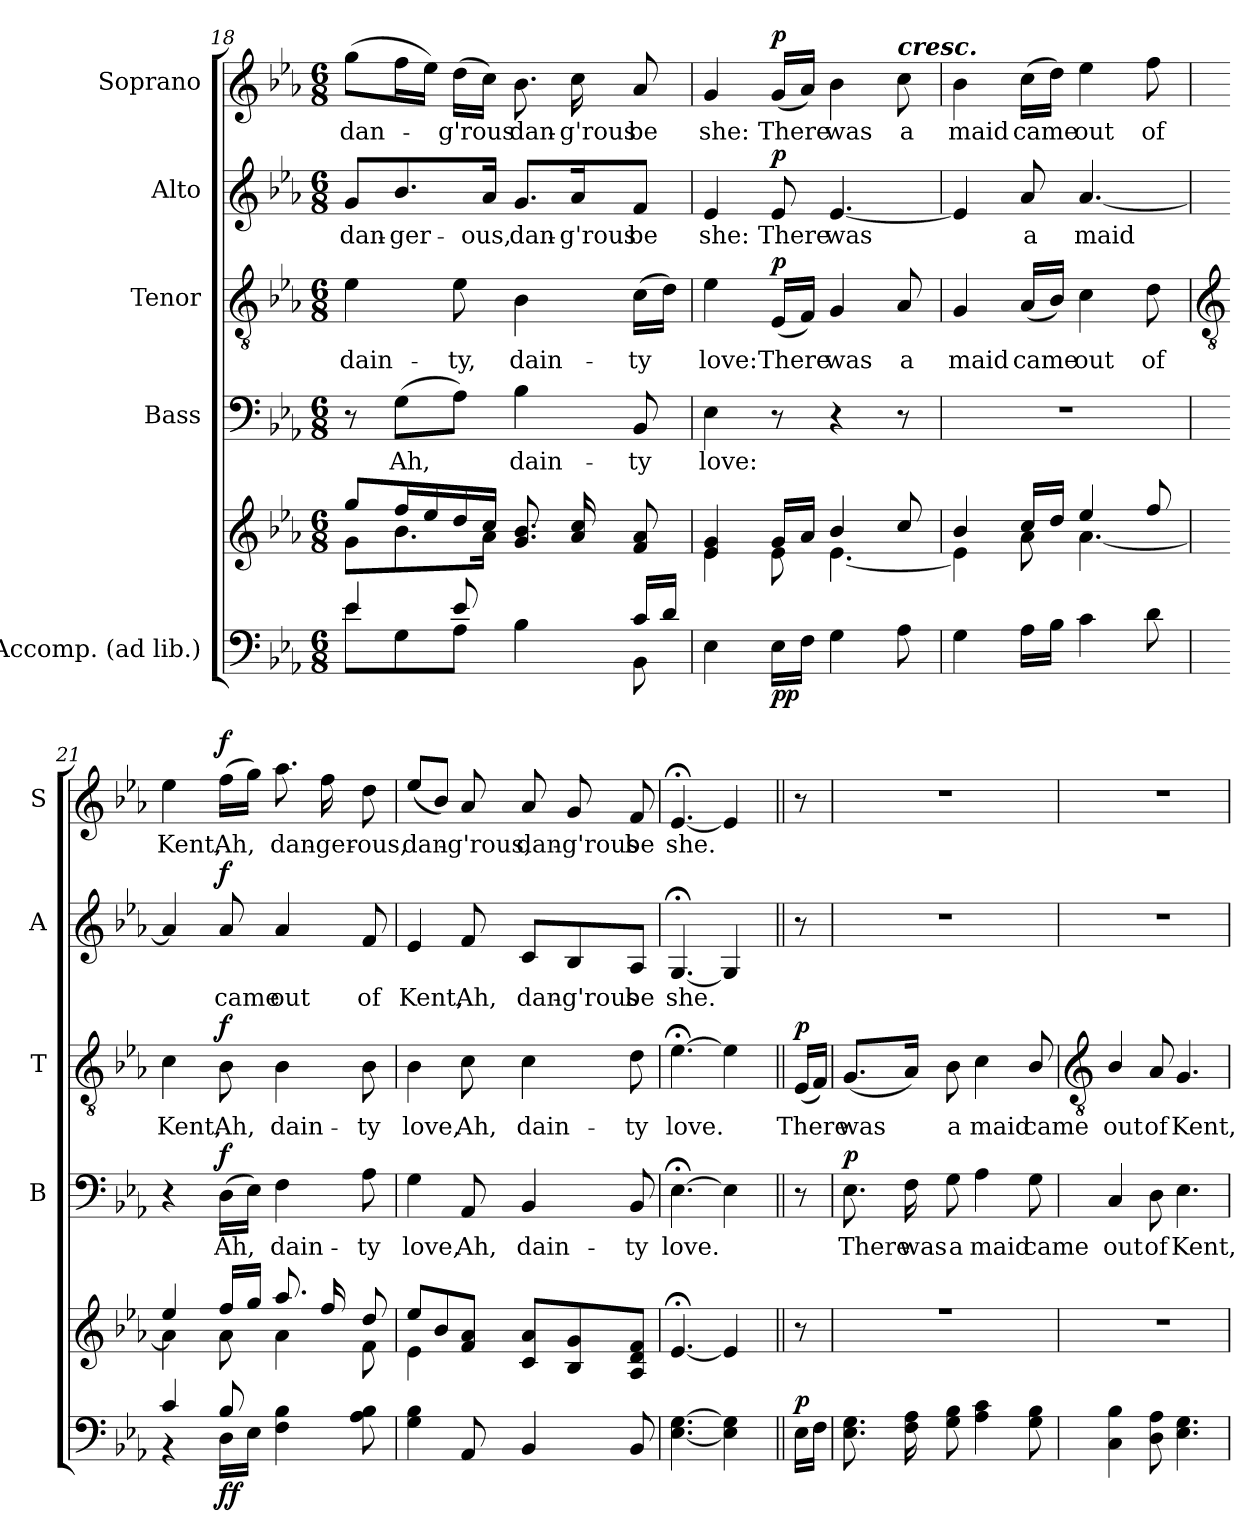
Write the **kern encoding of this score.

**kern	**kern	**dynam	**kern	**text	**dynam	**kern	**text	**dynam	**kern	**text	**dynam	**kern	**text	**dynam
*part5	*part5	*part5	*part4	*part4	*part4	*part3	*part3	*part3	*part2	*part2	*part2	*part1	*part1	*part1
*staff6	*staff5	*staff5/6	*staff4	*staff4	*staff4	*staff3	*staff3	*staff3	*staff2	*staff2	*staff2	*staff1	*staff1	*staff1
*I"Accomp. (ad lib.)	*	*	*I"Bass	*	*	*I"Tenor	*	*	*I"Alto	*	*	*I"Soprano	*	*
*	*	*	*I'B	*	*	*I'T	*	*	*I'A	*	*	*I'S	*	*
!!LO:LB:g=z
*clefF4	*clefG2	*	*clefF4	*	*	*clefGv2	*	*	*clefG2	*	*	*clefG2	*	*
*k[b-e-a-]	*k[b-e-a-]	*	*k[b-e-a-]	*	*	*k[b-e-a-]	*	*	*k[b-e-a-]	*	*	*k[b-e-a-]	*	*
*E-:	*E-:	*	*E-:	*	*	*E-:	*	*	*E-:	*	*	*E-:	*	*
*M6/8	*M6/8	*	*M6/8	*	*	*M6/8	*	*	*M6/8	*	*	*M6/8	*	*
=18	=18	=18	=18	=18	=18	=18	=18	=18	=18	=18	=18	=18	=18	=18
*^	*^	*	*	*	*	*	*	*	*	*	*	*	*	*
!	!	!	!	!	!	!	!	!	!LO:LY:b	!	!	!LO:LY:b	!	!	!LO:LY:b	!
4e-/	8e-L	8gg/L	8g\L	.	8r	.	.	4e-	dain-	.	8g/L	dan-	.	(>8ggL	dan-	.
!	!	!	!	!	!	!LO:LY:b	!	!	!	!	!	!LO:LY:b	!	!	!	!
.	8G	16ff/L	8.b-\	.	(>8GL	Ah,	.	.	.	.	8.b-/	-ger-	.	16ffL	.	.
.	.	16ee-/	.	.	.	.	.	.	.	.	.	.	.	16ee-JJ)	.	.
!	!	!	!	!	!	!	!	!	!LO:LY:b	!	!	!	!	!	!LO:LY:b	!
8e-/	8A-J	16dd/	.	.	8A-J)	.	.	8e-	-ty,	.	.	.	.	(>16ddLL	g'rous	.
!	!	!	!	!	!	!	!	!	!	!	!	!LO:LY:b	!	!	!	!
.	.	16cc/JJ	16a-\J	.	.	.	.	.	.	.	16a-/Jk	-ous,	.	16ccJJ)	.	.
!	!	!	!	!	!	!LO:LY:b	!	!	!LO:LY:b	!	!	!LO:LY:b	!	!	!LO:LY:b	!
4ryy	4B-	8.g/ 8.b-/L	4.ryy	.	4B-	dain-	.	4B-	dain-	.	8.g/L	dan-	.	8.b-	dan-	.
!	!	!	!	!	!	!	!	!	!	!	!	!LO:LY:b	!	!	!LO:LY:b	!
.	.	16a-/ 16cc/L	.	.	.	.	.	.	.	.	16a-/K	-g'rous	.	16cc	-g'rous	.
!	!	!	!	!	!	!LO:LY:b	!	!	!LO:LY:b	!	!	!LO:LY:b	!	!	!LO:LY:b	!
16c/LL	8BB-\	8f/ 8a-/J	.	.	8BB-	-ty	.	(>16cLL	-ty	.	8f/J	be	.	8a-	be	.
16d/JJ	.	.	.	.	.	.	.	16dJJ)	.	.	.	.	.	.	.	.
=19	=19	=19	=19	=19	=19	=19	=19	=19	=19	=19	=19	=19	=19	=19	=19	=19
!LO:N:vis=1	!	!	!	!	!	!LO:LY:b	!	!	!LO:LY:b	!	!	!LO:LY:b	!	!	!LO:LY:b	!
2.ryy	4E-	4e-/ 4g/	4e-\	.	4E-	love:	.	4e-	love:	.	4e-	she:	.	4g	she:	.
!	!	!	!	!LO:DY:b=2	!	!	!	!	!LO:LY:b	!	!	!LO:LY:b	!	!	!LO:LY:b	!
!	!	!	!	!LO:DY:n=1:b	!	!	!	!	!	!LO:DY:b	!	!	!LO:DY:b	!	!	!LO:DY:b
.	16E-LL	16g/LL	8e-\	p p	8r	.	.	(<16E-LL	There	p	8e-	There	p	(<16gLL	There	p
.	16FJJ	16a-/JJ	.	.	.	.	.	16FJJ)	.	.	.	.	.	16a-JJ)	.	.
!	!	!	!	!	!	!	!	!	!LO:LY:b	!	!	!LO:LY:b	!	!	!LO:LY:b	!
.	4G	4b-/	[4.e-\	.	4r	.	.	4G	was	.	[4.e-	was	.	4b-	was	.
!	!	!	!	!	!	!	!	!	!	!	!	!	!	!LO:TX:a:Bi:t=cresc.	!	!
!	!	!	!	!	!	!	!	!	!LO:LY:b	!	!	!	!	!	!LO:LY:b	!
.	8A-	8cc/	.	.	8r	.	.	8A-	a	.	.	.	.	8cc	a	.
=20	=20	=20	=20	=20	=20	=20	=20	=20	=20	=20	=20	=20	=20	=20	=20	=20
!LO:N:vis=1	!	!	!	!	!LO:N:vis=1	!	!	!	!LO:LY:b	!	!	!	!	!	!LO:LY:b	!
2.ryy	4G	4b-/	4e-\]	.	2.r	.	.	4G	maid	.	4e-]	.	.	4b-	maid	.
!	!	!	!	!	!	!	!	!	!LO:LY:b	!	!	!LO:LY:b	!	!	!LO:LY:b	!
.	16A-LL	16cc/LL	8a-\	.	.	.	.	(<16A-LL	came	.	8a-	a	.	(>16ccLL	came	.
.	16B-JJ	16dd/JJ	.	.	.	.	.	16B-JJ)	.	.	.	.	.	16ddJJ)	.	.
!	!	!	!	!	!	!	!	!	!LO:LY:b	!	!	!LO:LY:b	!	!	!LO:LY:b	!
.	4c	4ee-/	[4.a-\	.	.	.	.	4c	out	.	[4.a-	maid	.	4ee-	out	.
!	!	!	!	!	!	!	!	!	!LO:LY:b	!	!	!	!	!	!LO:LY:b	!
.	8d	8ff/	.	.	.	.	.	8d	of	.	.	.	.	8ff	of	.
!!LO:LB:g=z
=21	=21	=21	=21	=21	=21	=21	=21	=21	=21	=21	=21	=21	=21	=21	=21	=21
*	*	*	*	*	*	*	*	*clefGv2	*	*	*	*	*	*	*	*
!	!	!	!	!	!	!	!	!	!LO:LY:b	!	!	!	!	!	!LO:LY:b	!
4c/	4r	4ee-/	4a-\]	.	4r	.	.	4c	Kent,	.	4a-]	.	.	4ee-	Kent,	.
!	!	!	!	!LO:DY:b=2	!	!LO:LY:b	!	!	!LO:LY:b	!	!	!LO:LY:b	!	!	!LO:LY:b	!
!	!	!	!	!LO:DY:n=1:b	!	!	!LO:DY:b	!	!	!LO:DY:b	!	!	!LO:DY:b	!	!	!LO:DY:b
8B-/	16D\LL	16ff/LL	8a-\	f f	(>16DLL	Ah,	f	8B-	Ah,	f	8a-	came	f	(>16ffLL	Ah,	f
.	16E-\JJ	16gg/JJ	.	.	16E-JJ)	.	.	.	.	.	.	.	.	16ggJJ)	.	.
!	!	!	!	!	!	!LO:LY:b	!	!	!LO:LY:b	!	!	!LO:LY:b	!	!	!LO:LY:b	!
4.ryy	4F\ 4B-\	8.aa-/L	4a-\	.	4F	dain-	.	4B-	dain-	.	4a-	out	.	8.aa-	dan-	.
!	!	!	!	!	!	!	!	!	!	!	!	!	!	!	!LO:LY:b	!
.	.	16ff/L	.	.	.	.	.	.	.	.	.	.	.	16ff	-ger-	.
!	!	!	!	!	!	!LO:LY:b	!	!	!LO:LY:b	!	!	!LO:LY:b	!	!	!LO:LY:b	!
.	8A-\ 8B-\	8dd/J	8f\	.	8A-	-ty	.	8B-	-ty	.	8f	of	.	8dd	-ous,	.
=22	=22	=22	=22	=22	=22	=22	=22	=22	=22	=22	=22	=22	=22	=22	=22	=22
!	!	!	!	!	!	!LO:LY:b	!	!	!LO:LY:b	!	!	!LO:LY:b	!	!	!LO:LY:b	!
2.ryy	4G\ 4B-\	8ee-/L	4e-\	.	4G	love,	.	4B-	love,	.	4e-	Kent,	.	(>8ee-L	dan-	.
.	.	8b-/	.	.	.	.	.	.	.	.	.	.	.	8b-/J)	.	.
!	!	!	!	!	!	!LO:LY:b	!	!	!LO:LY:b	!	!	!LO:LY:b	!	!	!LO:LY:b	!
.	8AA-/	8f 8a-J	2ryy	.	8AA-	Ah,	.	8c	Ah,	.	8f	Ah,	.	8a-	g'rous,	.
!	!	!	!	!	!	!LO:LY:b	!	!	!LO:LY:b	!	!	!LO:LY:b	!	!	!LO:LY:b	!
.	4BB-/	8c 8a-L	.	.	4BB-	dain-	.	4c	dain-	.	8c/L	dan-	.	8a-	dan-	.
!	!	!	!	!	!	!	!	!	!	!	!	!LO:LY:b	!	!	!LO:LY:b	!
.	.	8B- 8g	.	.	.	.	.	.	.	.	8B-/	-g'rous	.	8g	-g'rous	.
!	!	!	!	!	!	!LO:LY:b	!	!	!LO:LY:b	!	!	!LO:LY:b	!	!	!LO:LY:b	!
.	8BB-/	8A- 8d 8fJ	.	.	8BB-	-ty	.	8d	-ty	.	8A-/J	be	.	8f	be	.
=23	=23	=23	=23	=23	=23	=23	=23	=23	=23	=23	=23	=23	=23	=23	=23	=23
!	!	!	!	!	!	!LO:LY:b	!	!	!LO:LY:b	!	!	!LO:LY:b	!	!	!LO:LY:b	!
2ryy	[4.E-\ [4.G\	[4.e-;<	2ryy	.	[4.E-;<	love.	.	[4.e-;<	love.	.	[4.G;<	she.	.	[4.e-;<	she.	.
.	4E-\] 4G\]	4e-]	.	.	4E-]	.	.	4e-]	.	.	4G]	.	.	4e-]	.	.
8ryy	.	.	8ryy	.	.	.	.	.	.	.	.	.	.	.	.	.
=24||	=24||	=24||	=24||	=24||	=24||	=24||	=24||	=24||	=24||	=24||	=24||	=24||	=24||	=24||	=24||	=24||
!	!	!	!	!LO:DY:a=2	!	!	!	!	!LO:LY:b	!LO:DY:b	!	!	!	!	!	!
8ryy	16E-\LL	8r	8ryy	p	8r	.	.	(<16E-LL	There	p	8r	.	.	8r	.	.
.	16F\JJ	.	.	.	.	.	.	16FJJ)	.	.	.	.	.	.	.	.
=25	=25	=25	=25	=25	=25	=25	=25	=25	=25	=25	=25	=25	=25	=25	=25	=25
!	!	!LO:N:vis=1	!	!	!	!LO:LY:b	!LO:DY:b	!	!LO:LY:b	!	!LO:N:vis=1	!	!	!LO:N:vis=1	!	!
2ryy	8.E-\ 8.G\L	2.r	2.ryy	.	8.E-	There	p	(<8.GL	was	.	2.r	.	.	2.r	.	.
!	!	!	!	!	!	!LO:LY:b	!	!	!	!	!	!	!	!	!	!
.	16F\ 16A-\L	.	.	.	16F	was	.	16A-J)	.	.	.	.	.	.	.	.
!	!	!	!	!	!	!LO:LY:b	!	!	!LO:LY:b	!	!	!	!	!	!	!
.	8G\ 8B-\J	.	.	.	8G	a	.	8B-	a	.	.	.	.	.	.	.
!	!	!	!	!	!	!LO:LY:b	!	!	!LO:LY:b	!	!	!	!	!	!	!
.	4A-\ 4c\	.	.	.	4A-	maid	.	4c	maid	.	.	.	.	.	.	.
8ryy	.	.	.	.	.	.	.	.	.	.	.	.	.	.	.	.
!	!	!	!	!	!	!LO:LY:b	!	!	!LO:LY:b	!	!	!	!	!	!	!
8ryy	8G\ 8B-\	.	.	.	8G	came	.	8B-/	came	.	.	.	.	.	.	.
*v	*v	*	*	*	*	*	*	*	*	*	*	*	*	*	*	*
*	*v	*v	*	*	*	*	*	*	*	*	*	*	*	*	*
!!LO:LB:g=z
=26	=26	=26	=26	=26	=26	=26	=26	=26	=26	=26	=26	=26	=26	=26
*	*	*	*	*	*	*clefGv2	*	*	*	*	*	*	*	*
*^	*	*	*	*	*	*	*	*	*	*	*	*	*	*
!	!	!LO:N:vis=1	!	!	!LO:LY:b	!	!	!LO:LY:b	!	!LO:N:vis=1	!	!	!LO:N:vis=1	!	!
*v	*v	*	*	*	*	*	*	*	*	*	*	*	*	*	*
4C 4B-	2.r	.	4C	out	.	4B-/	out	.	2.r	.	.	2.r	.	.
!	!	!	!	!LO:LY:b	!	!	!LO:LY:b	!	!	!	!	!	!	!
8D 8A-	.	.	8D	of	.	8A-	of	.	.	.	.	.	.	.
!	!	!	!	!LO:LY:b	!	!	!LO:LY:b	!	!	!	!	!	!	!
4.E- 4.G	.	.	4.E-	Kent,	.	4.G	Kent,	.	.	.	.	.	.	.
=	=	=	=	=	=	=	=	=	=	=	=	=	=	=
*-	*-	*-	*-	*-	*-	*-	*-	*-	*-	*-	*-	*-	*-	*-
